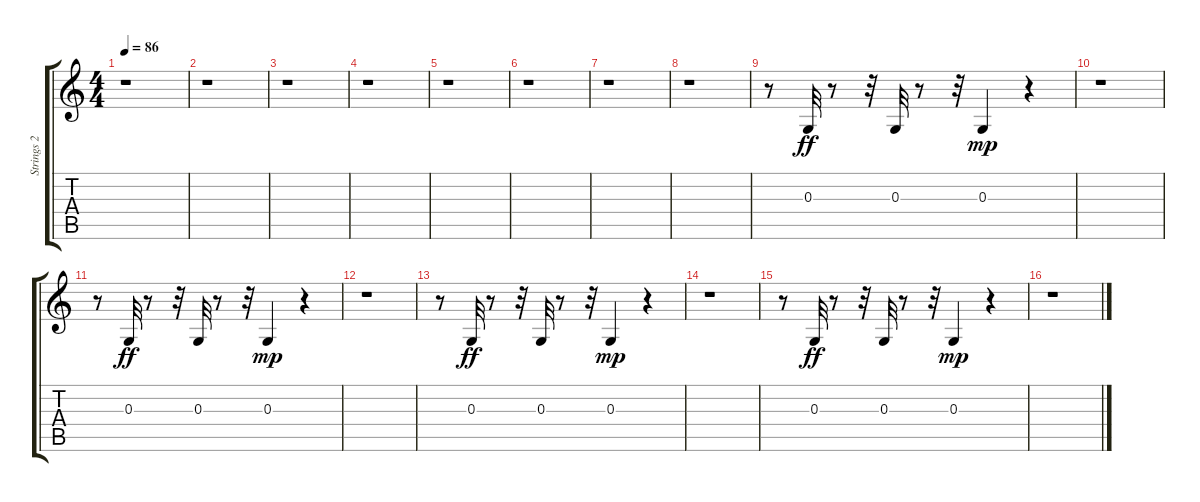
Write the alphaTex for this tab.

\track ("Strings 2" "Strings 2") {instrument tremolostrings}
\staff {score tabs}
\tuning (E4 B3 G3 D3 A2 E2) {hide}
\ts (4 4)
\tempo 86
\clef g2
\ks c
r.1{dy ff} |
r.1 |
r.1 |
r.1 |
r.1 |
r.1 |
r.1 |
r.1 |
r.8 0.3.32 r.8 r.32 0.3.32 r.8 r.32 0.3.4{dy mp} r.4 |
r.1 |
r.8 0.3.32{dy ff} r.8 r.32 0.3.32 r.8 r.32 0.3.4{dy mp} r.4 |
r.1 |
r.8 0.3.32{dy ff} r.8 r.32 0.3.32 r.8 r.32 0.3.4{dy mp} r.4 |
r.1 |
r.8 0.3.32{dy ff} r.8 r.32 0.3.32 r.8 r.32 0.3.4{dy mp} r.4 |
r.1
